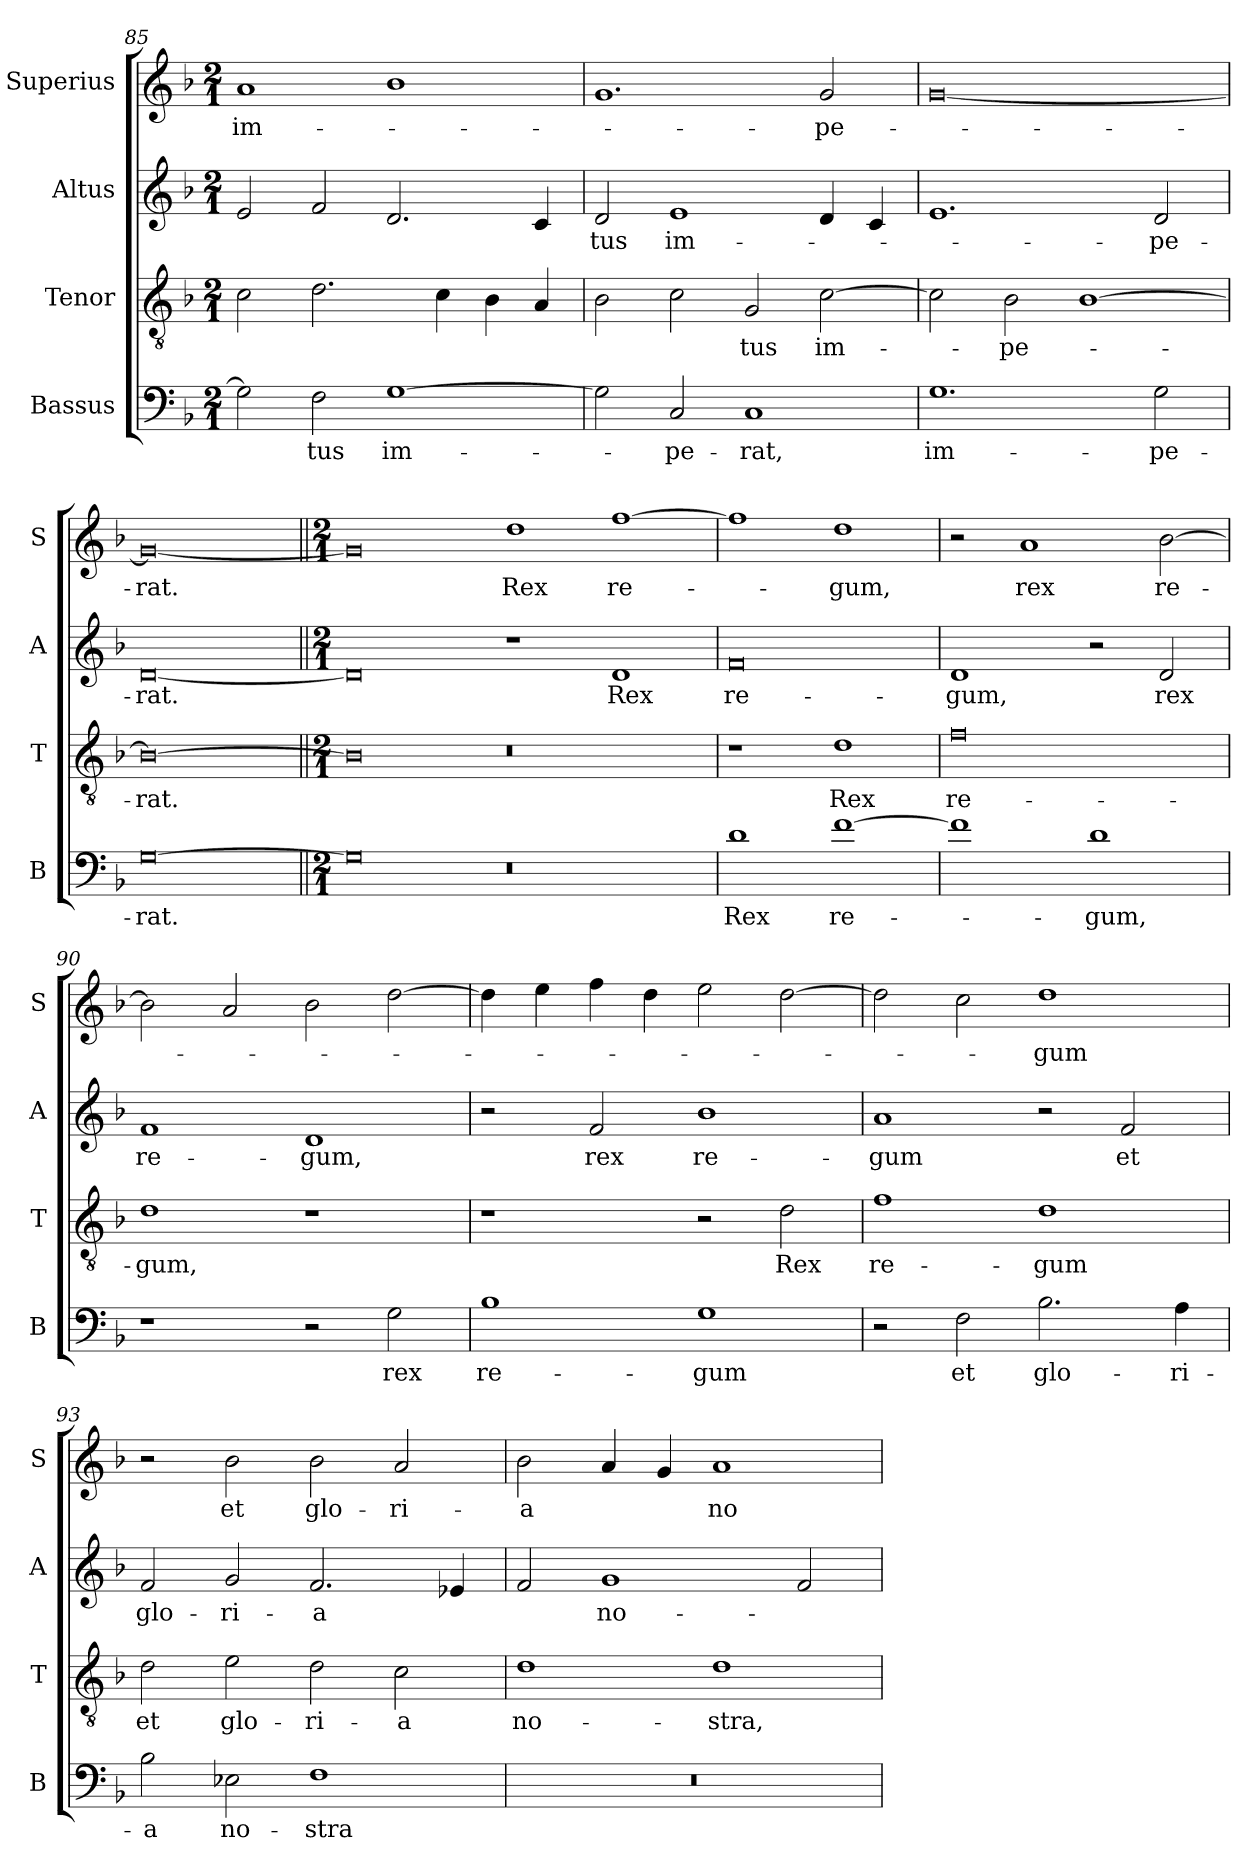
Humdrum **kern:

**kern	**text	**kern	**text	**kern	**text	**kern	**text
*part4	*part4	*part3	*part3	*part2	*part2	*part1	*part1
*staff4	*staff4	*staff3	*staff3	*staff2	*staff2	*staff1	*staff1
*I"Bassus	*	*I"Tenor	*	*I"Altus	*	*I"Superius	*
*I'B	*	*I'T	*	*I'A	*	*I'S	*
*clefF4	*	*clefGv2	*	*clefG2	*	*clefG2	*
*k[b-]	*	*k[b-]	*	*k[b-]	*	*k[b-]	*
*F:	*	*F:	*	*F:	*	*F:	*
*M2/1	*	*M2/1	*	*M2/1	*	*M2/1	*
=85	=85	=85	=85	=85	=85	=85	=85
2G]	.	2c	.	2e	.	1a	im-
2F	-tus	2.d	.	2f	.	.	.
[1G	im-	.	.	2.d	.	1b-	.
.	.	4c	.	.	.	.	.
.	.	4B-	.	.	.	.	.
.	.	4A	.	4c	.	.	.
=86	=86	=86	=86	=86	=86	=86	=86
2G]	.	2B-	.	2d	-tus	1.g	.
2C	-pe-	2c	.	1e	im-	.	.
1C	-rat,	2G	-tus	.	.	.	.
.	.	[2c	im-	4d	.	2g	-pe-
.	.	.	.	4c	.	.	.
=87	=87	=87	=87	=87	=87	=87	=87
1.G	im-	2c]	.	1.e	.	[0g	.
.	.	2B-	-pe-	.	.	.	.
.	.	[1B-	.	.	.	.	.
2G	-pe-	.	.	2d	-pe-	.	.
=	=	=	=	=	=	=	=
[0G	-rat.	0B-_	-rat.	[0d	-rat.	0g_	-rat.
=||	=||	=||	=||	=||	=||	=||	=||
*M2/1	*	*M2/1	*	*M2/1	*	*M2/1	*
0G]	.	0B-]	.	0d]	.	0g]	.
0r	.	0r	.	1r	.	1dd	Rex
.	.	.	.	1d	Rex	[1ff	re-
=88	=88	=88	=88	=88	=88	=88	=88
1d	Rex	1r	.	0f	re-	1ff]	.
[1f	re-	1d	Rex	.	.	1dd	-gum,
=89	=89	=89	=89	=89	=89	=89	=89
1f]	.	0f	re-	1d	-gum,	2r	.
.	.	.	.	.	.	1a	rex
1d	-gum,	.	.	2r	.	.	.
.	.	.	.	2d	rex	[2b-	re-
=90	=90	=90	=90	=90	=90	=90	=90
1r	.	1d	-gum,	1f	re-	2b-]	.
.	.	.	.	.	.	2a	.
2r	.	1r	.	1d	-gum,	2b-	.
2G	rex	.	.	.	.	[2dd	.
=91	=91	=91	=91	=91	=91	=91	=91
1B-	re-	1r	.	2r	.	4dd]	.
.	.	.	.	.	.	4ee	.
.	.	.	.	2f	rex	4ff	.
.	.	.	.	.	.	4dd	.
1G	-gum	2r	.	1b-	re-	2ee	.
.	.	2d	Rex	.	.	[2dd	.
=92	=92	=92	=92	=92	=92	=92	=92
2r	.	1f	re-	1a	-gum	2dd]	.
2F	et	.	.	.	.	2cc	.
2.B-	glo-	1d	-gum	2r	.	1dd	-gum
.	.	.	.	2f	et	.	.
4A	-ri-	.	.	.	.	.	.
=93	=93	=93	=93	=93	=93	=93	=93
2B-	-a	2d	et	2f	glo-	2r	.
2E-X	no-	2e	glo-	2g	-ri-	2b-	et
1F	-stra	2d	-ri-	2.f	-a	2b-	glo-
.	.	2c	-a	.	.	2a	-ri-
.	.	.	.	4e-X	.	.	.
=94	=94	=94	=94	=94	=94	=94	=94
0r	.	1d	no-	2f	.	2b-	-a
.	.	.	.	1g	no-	4a	.
.	.	.	.	.	.	4g	.
.	.	1d	-stra,	.	.	1a	no-
.	.	.	.	2f	.	.	.
=	=	=	=	=	=	=	=
*-	*-	*-	*-	*-	*-	*-	*-
